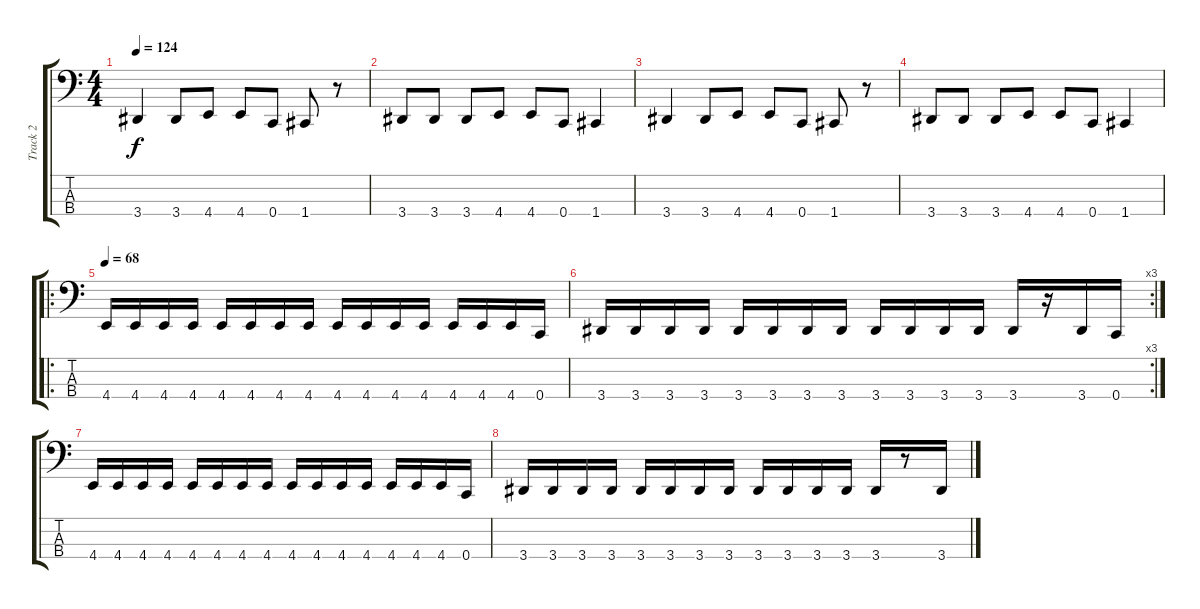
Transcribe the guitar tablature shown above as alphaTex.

\track ("Track 2" "Track 2") {instrument electricbasspick}
\staff {score tabs}
\tuning (F2 C2 G1 C1) {hide}
\ts (4 4)
\tempo 124
\clef f4
\ks c
3.4.4{dy f} 3.4.8 4.4.8 4.4.8 0.4.8 1.4.8 r.8 |
3.4.8 3.4.8 3.4.8 4.4.8 4.4.8 0.4.8 1.4.4 |
3.4.4 3.4.8 4.4.8 4.4.8 0.4.8 1.4.8 r.8 |
3.4.8 3.4.8 3.4.8 4.4.8 4.4.8 0.4.8 1.4.4 |
\ro
\tempo 68
4.4.16 4.4.16 4.4.16 4.4.16 4.4.16 4.4.16 4.4.16 4.4.16 4.4.16 4.4.16 4.4.16 4.4.16 4.4.16 4.4.16 4.4.16 0.4.16 |
\rc 3
3.4.16 3.4.16 3.4.16 3.4.16 3.4.16 3.4.16 3.4.16 3.4.16 3.4.16 3.4.16 3.4.16 3.4.16 3.4.16 r.16 3.4.16 0.4.16 |
4.4.16 4.4.16 4.4.16 4.4.16 4.4.16 4.4.16 4.4.16 4.4.16 4.4.16 4.4.16 4.4.16 4.4.16 4.4.16 4.4.16 4.4.16 0.4.16 |
3.4.16 3.4.16 3.4.16 3.4.16 3.4.16 3.4.16 3.4.16 3.4.16 3.4.16 3.4.16 3.4.16 3.4.16 3.4.16 r.8 3.4.16
